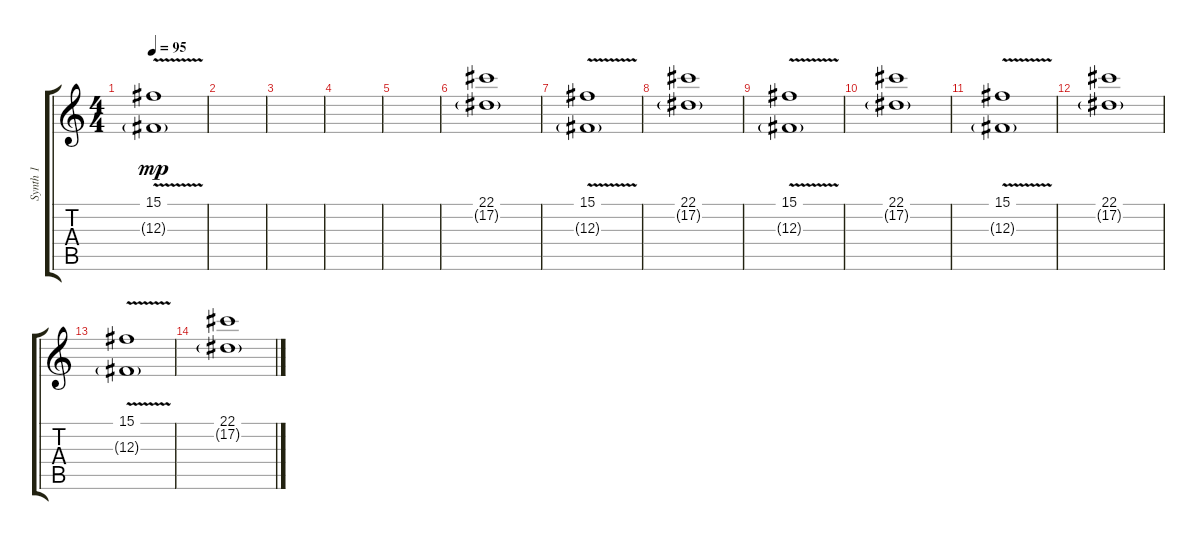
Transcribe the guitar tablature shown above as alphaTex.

\track ("Synth 1" "Synth 1") {instrument lead8bassandlead}
\staff {score tabs}
\tuning (Eb4 Bb3 Gb3 Db3 Ab2 Db2) {hide}
\ts (4 4)
\tempo 95
\clef g2
\ks c
(15.1{v} 12.3{v g}).1{dy mp} |
|
|
|
|
(22.1 17.2{g}).1 |
(15.1{v} 12.3{v g}).1 |
(22.1 17.2{g}).1 |
(15.1{v} 12.3{v g}).1 |
(22.1 17.2{g}).1 |
(15.1{v} 12.3{v g}).1 |
(22.1 17.2{g}).1 |
(15.1{v} 12.3{v g}).1 |
(22.1 17.2{g}).1
